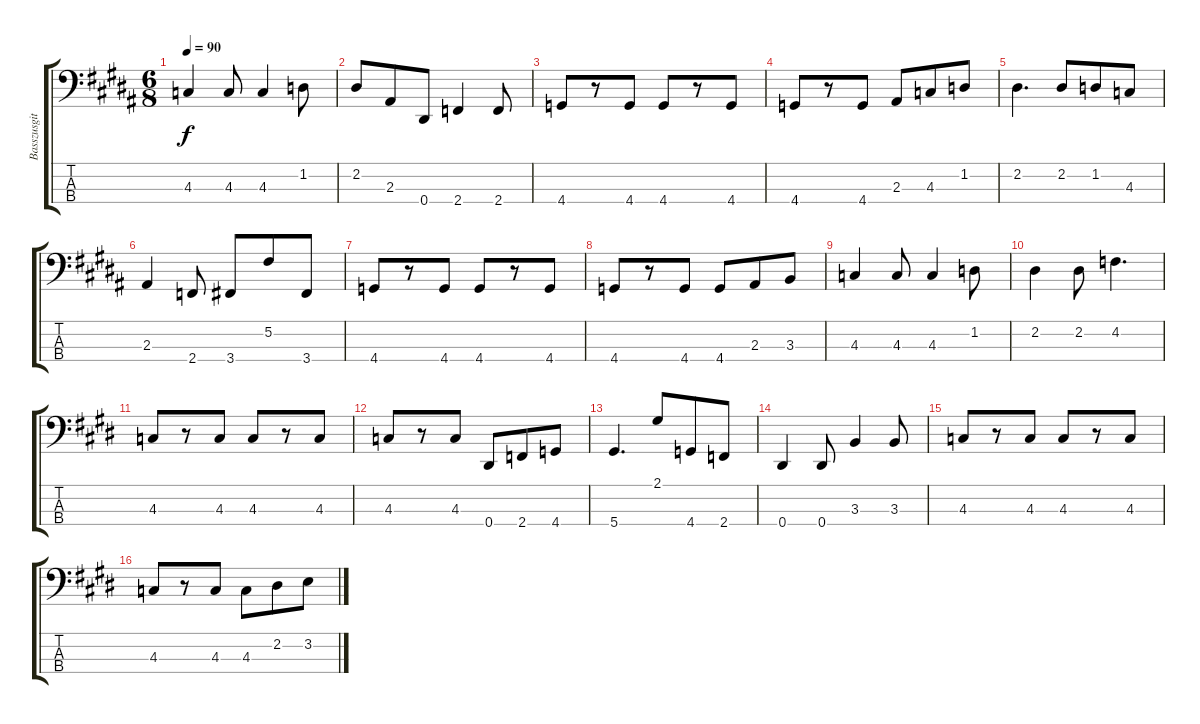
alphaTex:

\track ("Basszusgitár (Barry Dunaway)" "Basszusgit") {instrument electricbassfinger}
\staff {score tabs}
\tuning (Gb2 Db2 Ab1 Eb1) {hide}
\ts (6 8)
\tempo 90
\clef f4
\ks b
4.3.4{dy f} 4.3.8 4.3.4 1.2.8 |
2.2.8 2.3.8 0.4.8 2.4.4 2.4.8 |
4.4.8 r.8 4.4.8 4.4.8 r.8 4.4.8 |
4.4.8 r.8 4.4.8 2.3.8 4.3.8 1.2.8 |
2.2.4{d} 2.2.8 1.2.8 4.3.8 |
2.3.4 2.4.8 3.4.8 5.2.8 3.4.8 |
4.4.8 r.8 4.4.8 4.4.8 r.8 4.4.8 |
4.4.8 r.8 4.4.8 4.4.8 2.3.8 3.3.8 |
4.3.4 4.3.8 4.3.4 1.2.8 |
2.2.4 2.2.8 4.2.4{d} |
\ks e
4.3.8 r.8 4.3.8 4.3.8 r.8 4.3.8 |
4.3.8 r.8 4.3.8 0.4.8 2.4.8 4.4.8 |
5.4.4{d} 2.1.8 4.4.8 2.4.8 |
0.4.4 0.4.8 3.3.4 3.3.8 |
4.3.8 r.8 4.3.8 4.3.8 r.8 4.3.8 |
4.3.8 r.8 4.3.8 4.3.8 2.2.8 3.2.8
